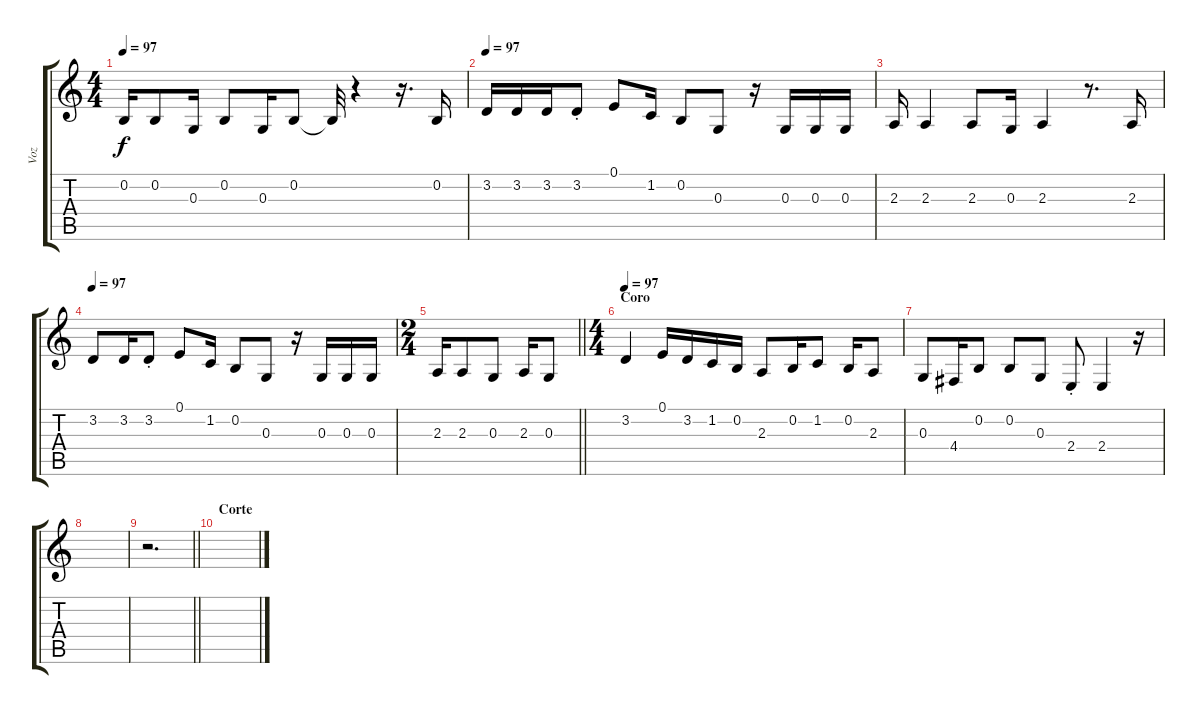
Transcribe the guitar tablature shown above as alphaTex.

\track ("Voz" "Voz") {instrument accordion}
\staff {score tabs}
\tuning (E4 B3 G3 D3 A2 E2) {hide}
\ts (4 4)
\tempo 97
\clef g2
\ks c
0.2.16{dy f} 0.2.8 0.3.16 0.2.8 0.3.16 0.2.8 0.2{t}.32 r.4 r.16{d} 0.2.16 |
\tempo 97
3.2.16 3.2.16 3.2.16 3.2{st}.8 0.1.8 1.2.16 0.2.8 0.3.8 r.16 0.3.16 0.3.16 0.3.16 |
2.3.16 2.3.4 2.3.8 0.3.16 2.3.4 r.8{d} 2.3.16 |
\tempo 97
3.2.8 3.2.16 3.2{st}.8 0.1.8 1.2.16 0.2.8 0.3.8 r.16 0.3.16 0.3.16 0.3.16 |
\ts (2 4)
\barLineRight lightlight
2.3.16 2.3.8 0.3.8 2.3.16 0.3.8 |
\ts (4 4)
\section ("" "Coro")
\tempo 97
3.2.4 0.1.16 3.2.16 1.2.16 0.2.16 2.3.8 0.2.16 1.2.8 0.2.16 2.3.8 |
0.3.8 4.4.16 0.2.8 0.2.8 0.3.8 2.4{st}.8 2.4.4 r.16 |
|
\barLineRight lightlight
r.2{d} |
\section ("" "Corte")
